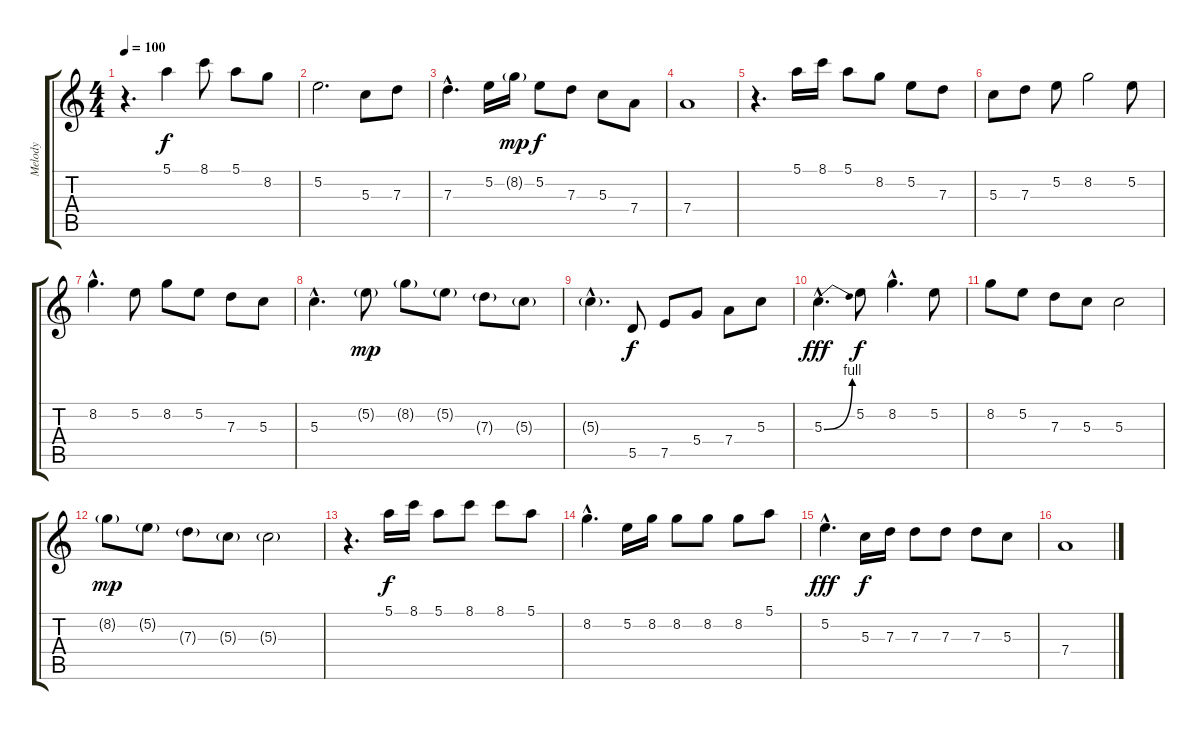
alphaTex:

\track ("Melody" "Melody") {instrument overdrivenguitar}
\staff {score tabs}
\tuning (E4 B3 G3 D3 A2 E2) {hide}
\ts (4 4)
\tempo 100
\clef g2
\ks c
r.4{d dy f instrument overdrivenguitar} 5.1.4 8.1.8 5.1.8 8.2.8 |
5.2.2{d} 5.3.8 7.3.8 |
7.3{hac}.4{d} 5.2.16 8.2{g}.16{dy mp} 5.2.8{dy f} 7.3.8 5.3.8 7.4.8 |
7.4.1 |
r.4{d} 5.1.16 8.1.16 5.1.8 8.2.8 5.2.8 7.3.8 |
5.3.8 7.3.8 5.2.8 8.2.2 5.2.8 |
8.2{hac}.4{d} 5.2.8 8.2.8 5.2.8 7.3.8 5.3.8 |
5.3{hac}.4{d} 5.2{g}.8{dy mp} 8.2{g}.8 5.2{g}.8 7.3{g}.8 5.3{g}.8 |
5.3{g hac}.4{d} 5.5.8{dy f} 7.5.8 5.4.8 7.4.8 5.3.8 |
5.3{be (bend 0 0 60 4) hac}.4{d dy fff} 5.2.8{dy f} 8.2{hac}.4{d} 5.2.8 |
8.2.8 5.2.8 7.3.8 5.3.8 5.3.2 |
8.2{g}.8{dy mp} 5.2{g}.8 7.3{g}.8 5.3{g}.8 5.3{g}.2 |
r.4{d} 5.1.16{dy f} 8.1.16 5.1.8 8.1.8 8.1.8 5.1.8 |
8.2{hac}.4{d} 5.2.16 8.2.16 8.2.8 8.2.8 8.2.8 5.1.8 |
5.2{hac}.4{d dy fff} 5.3.16{dy f} 7.3.16 7.3.8 7.3.8 7.3.8 5.3.8 |
7.4.1
